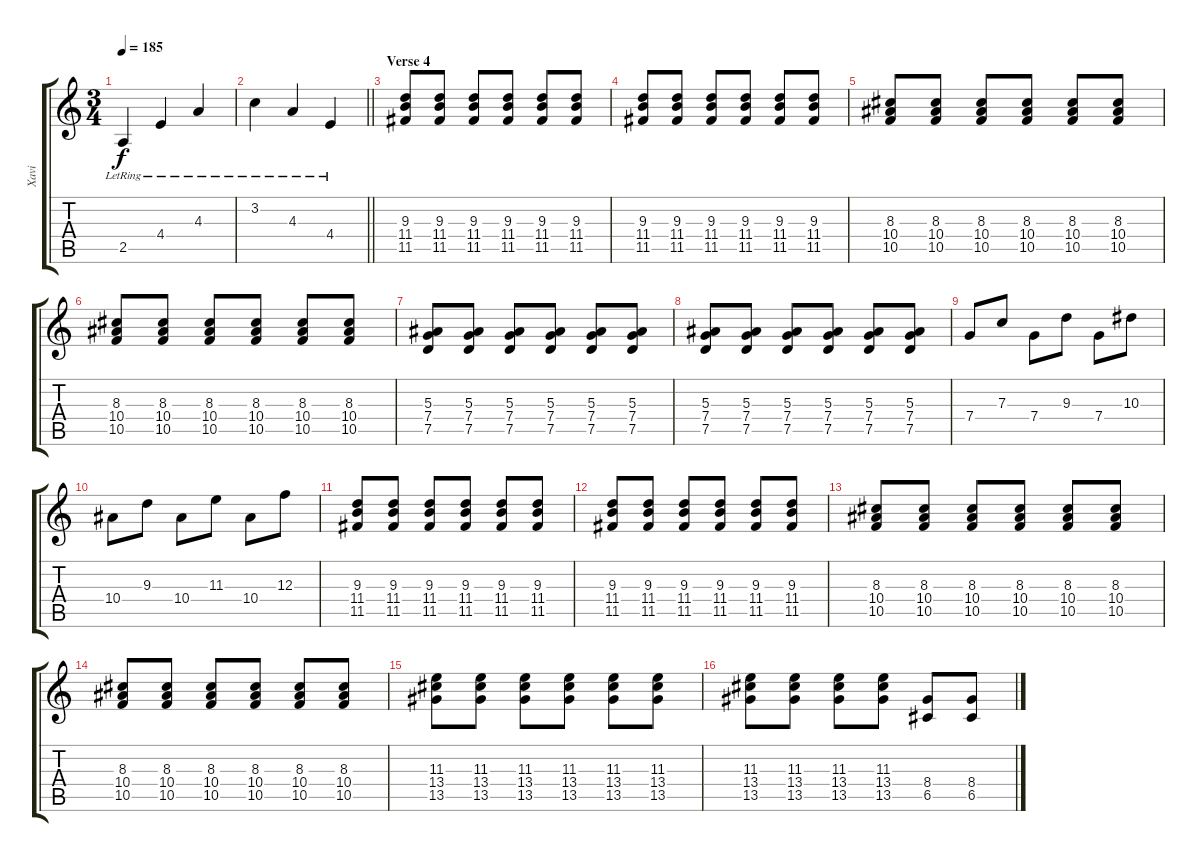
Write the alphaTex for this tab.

\track ("Xavi" "Xavi") {instrument distortionguitar}
\staff {score tabs}
\tuning (D4 A3 F3 C3 G2 D2) {hide}
\ts (3 4)
\tempo 185
\clef g2
\ks c
2.5{lr}.4{dy f} 4.4{lr}.4 4.3{lr}.4 |
\barLineRight lightlight
3.2{lr}.4 4.3{lr}.4 4.4{lr}.4 |
\section ("" "Verse 4")
(9.3 11.4 11.5).8{volume 14} (9.3 11.4 11.5).8 (9.3 11.4 11.5).8 (9.3 11.4 11.5).8 (9.3 11.4 11.5).8 (9.3 11.4 11.5).8 |
(9.3 11.4 11.5).8 (9.3 11.4 11.5).8 (9.3 11.4 11.5).8 (9.3 11.4 11.5).8 (9.3 11.4 11.5).8 (9.3 11.4 11.5).8 |
(8.3 10.4 10.5).8 (8.3 10.4 10.5).8 (8.3 10.4 10.5).8 (8.3 10.4 10.5).8 (8.3 10.4 10.5).8 (8.3 10.4 10.5).8 |
(8.3 10.4 10.5).8 (8.3 10.4 10.5).8 (8.3 10.4 10.5).8 (8.3 10.4 10.5).8 (8.3 10.4 10.5).8 (8.3 10.4 10.5).8 |
(5.3 7.4 7.5).8 (5.3 7.4 7.5).8 (5.3 7.4 7.5).8 (5.3 7.4 7.5).8 (5.3 7.4 7.5).8 (5.3 7.4 7.5).8 |
(5.3 7.4 7.5).8 (5.3 7.4 7.5).8 (5.3 7.4 7.5).8 (5.3 7.4 7.5).8 (5.3 7.4 7.5).8 (5.3 7.4 7.5).8 |
7.4.8 7.3.8 7.4.8 9.3.8 7.4.8 10.3.8 |
10.4.8 9.3.8 10.4.8 11.3.8 10.4.8 12.3.8 |
(9.3 11.4 11.5).8 (9.3 11.4 11.5).8 (9.3 11.4 11.5).8 (9.3 11.4 11.5).8 (9.3 11.4 11.5).8 (9.3 11.4 11.5).8 |
(9.3 11.4 11.5).8 (9.3 11.4 11.5).8 (9.3 11.4 11.5).8 (9.3 11.4 11.5).8 (9.3 11.4 11.5).8 (9.3 11.4 11.5).8 |
(8.3 10.4 10.5).8 (8.3 10.4 10.5).8 (8.3 10.4 10.5).8 (8.3 10.4 10.5).8 (8.3 10.4 10.5).8 (8.3 10.4 10.5).8 |
(8.3 10.4 10.5).8 (8.3 10.4 10.5).8 (8.3 10.4 10.5).8 (8.3 10.4 10.5).8 (8.3 10.4 10.5).8 (8.3 10.4 10.5).8 |
(11.3 13.4 13.5).8 (11.3 13.4 13.5).8 (11.3 13.4 13.5).8 (11.3 13.4 13.5).8 (11.3 13.4 13.5).8 (11.3 13.4 13.5).8 |
(11.3 13.4 13.5).8 (11.3 13.4 13.5).8 (11.3 13.4 13.5).8 (11.3 13.4 13.5).8 (8.4 6.5).8 (8.4 6.5).8
